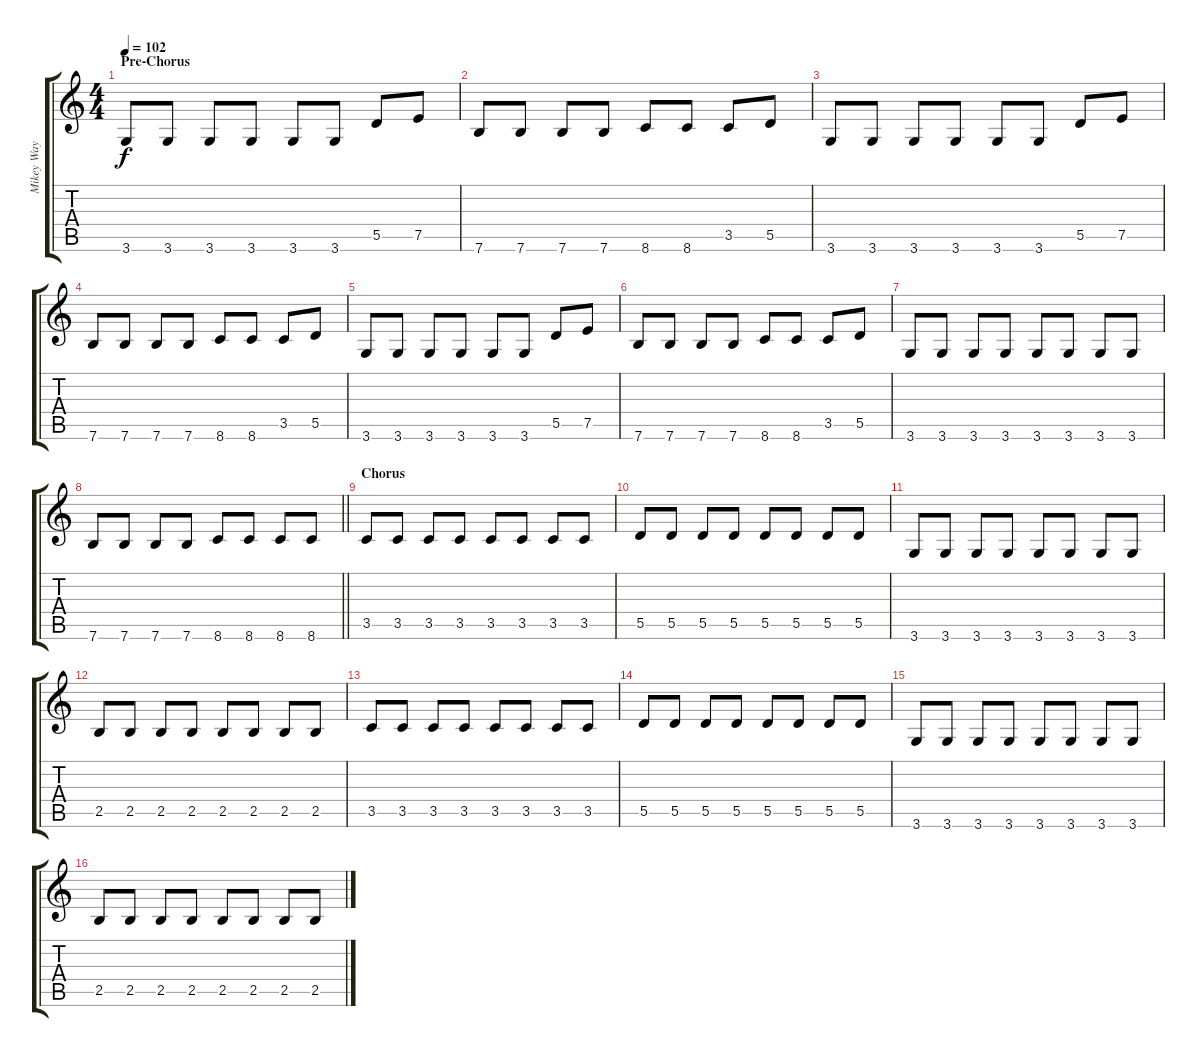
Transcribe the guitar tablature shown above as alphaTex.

\track ("Mikey Way" "Mikey Way") {instrument electricbassfinger}
\staff {score tabs}
\tuning (E4 B3 G3 D3 A2 E2) {hide}
\ts (4 4)
\section ("" "Pre-Chorus")
\tempo 102
\clef g2
\ks c
3.6.8{dy f} 3.6.8 3.6.8 3.6.8 3.6.8 3.6.8 5.5.8 7.5.8 |
7.6.8 7.6.8 7.6.8 7.6.8 8.6.8 8.6.8 3.5.8 5.5.8 |
3.6.8 3.6.8 3.6.8 3.6.8 3.6.8 3.6.8 5.5.8 7.5.8 |
7.6.8 7.6.8 7.6.8 7.6.8 8.6.8 8.6.8 3.5.8 5.5.8 |
3.6.8 3.6.8 3.6.8 3.6.8 3.6.8 3.6.8 5.5.8 7.5.8 |
7.6.8 7.6.8 7.6.8 7.6.8 8.6.8 8.6.8 3.5.8 5.5.8 |
3.6.8 3.6.8 3.6.8 3.6.8 3.6.8 3.6.8 3.6.8 3.6.8 |
\barLineRight lightlight
7.6.8 7.6.8 7.6.8 7.6.8 8.6.8 8.6.8 8.6.8 8.6.8 |
\section ("" "Chorus")
3.5.8 3.5.8 3.5.8 3.5.8 3.5.8 3.5.8 3.5.8 3.5.8 |
5.5.8 5.5.8 5.5.8 5.5.8 5.5.8 5.5.8 5.5.8 5.5.8 |
3.6.8 3.6.8 3.6.8 3.6.8 3.6.8 3.6.8 3.6.8 3.6.8 |
2.5.8 2.5.8 2.5.8 2.5.8 2.5.8 2.5.8 2.5.8 2.5.8 |
3.5.8 3.5.8 3.5.8 3.5.8 3.5.8 3.5.8 3.5.8 3.5.8 |
5.5.8 5.5.8 5.5.8 5.5.8 5.5.8 5.5.8 5.5.8 5.5.8 |
3.6.8 3.6.8 3.6.8 3.6.8 3.6.8 3.6.8 3.6.8 3.6.8 |
2.5.8 2.5.8 2.5.8 2.5.8 2.5.8 2.5.8 2.5.8 2.5.8
